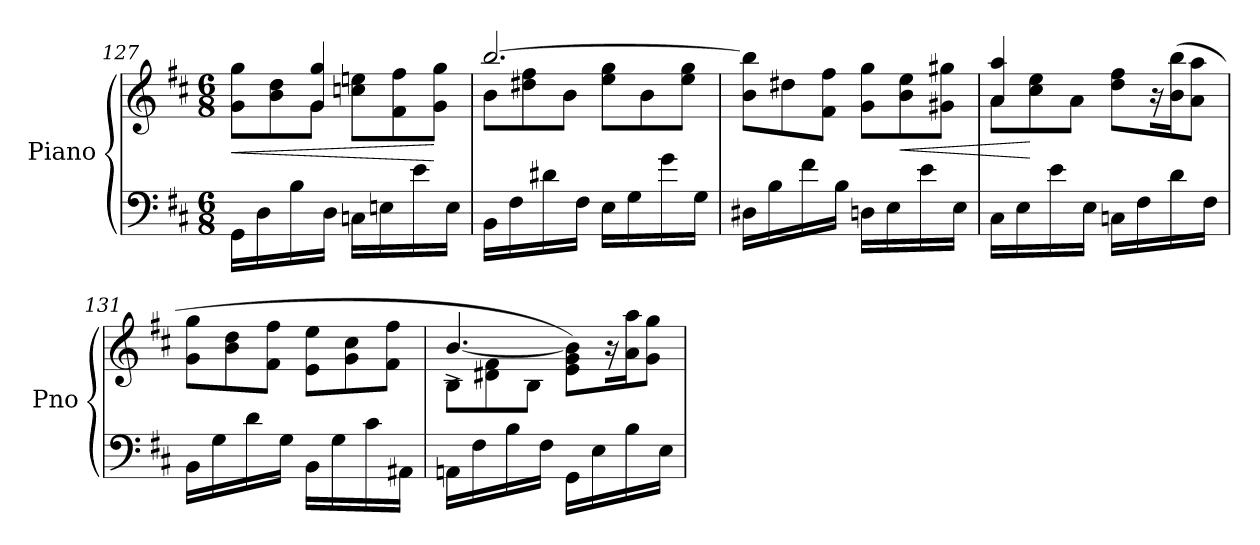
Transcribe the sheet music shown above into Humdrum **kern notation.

**kern	**kern	**dynam
*part1	*part1	*part1
*staff2	*staff1	*staff1/2
*I"Piano	*	*
*I'Pno	*	*
*clefF4	*clefG2	*
*k[f#c#]	*k[f#c#]	*
*D:	*D:	*
*M6/8	*M6/8	*
*Xtuplet	*	*
=127	=127	=127
!	!	!LO:HP:b
*	*^	*
32%3GG\L	8g\ 8gg\L	4ryy	<
32%3D\	.	.	.
.	8b\ 8dd\	.	.
32%3B\	.	.	.
.	8g\J	4g/ 4gg/	.
32%3D\J	.	.	.
32%3Cn\L	8ccn\ 8een\L	.	.
32%3En\	.	.	.
.	8f#\ 8ff#\	4ryy	.
32%3e\	.	.	.
.	8g\ 8gg\J	.	[
32%3E\J	.	.	.
=128	=128	=128	=128
32%3BB\L	[2.bb/	8b\L	.
32%3F#\	.	.	.
.	.	8dd#X\ 8ff#\	.
32%3d#X\	.	.	.
.	.	8b\J	.
32%3F#\J	.	.	.
32%3E\L	.	8ee\ 8gg\L	.
32%3G\	.	.	.
.	.	8b\	.
32%3g\	.	.	.
.	.	8ee\ 8gg\J	.
32%3G\J	.	.	.
*	*v	*v	*
=129	=129	=129
32%3D#X\L	8b\ 8bb\]L	.
32%3B\	.	.
.	8dd#X\	.
32%3f#\	.	.
.	8f#\ 8ff#\J	.
32%3B\J	.	.
32%3Dn\L	8g\ 8gg\L	.
32%3E\	.	.
!	!	!LO:HP:b
.	8b\ 8ee\	<
32%3e\	.	.
.	8g#X\ 8gg#X\J	.
32%3E\J	.	.
=130	=130	=130
*	*^	*
32%3C#\L	4a/ 4aa/	8a\L	.
32%3E\	.	.	.
.	.	8cc#\ 8ee\	[
32%3e\	.	.	.
.	8ryy	8a\J	.
32%3E\J	.	.	.
32%3Cn\L	8ryy	8dd\ 8ff#\L	.
32%3F#\	.	.	.
.	16r	16ryy	.
32%3d\	16ryy	(16b\ 16bb\K	.
.	8ryy	8a\ 8aa\J	.
32%3F#\J	.	.	.
*	*v	*v	*
!!LO:LB:g=z
=131	=131	=131
32%3BB\L	8g\ 8gg\L	.
32%3G\	.	.
.	8b\ 8dd\	.
32%3d\	.	.
.	8f#\ 8ff#\J	.
32%3G\J	.	.
32%3BB\L	8e\ 8ee\L	.
32%3G\	.	.
.	8g\ 8cc#\	.
32%3c#\	.	.
.	8f#\ 8ff#\J	.
32%3AA#X\J	.	.
=132	=132	=132
*	*^	*
32%3AAn\L	8B\L	[4.b^/	.
32%3F#\	.	.	.
.	8d#X\ 8f#\	.	.
32%3B\	.	.	.
.	8B\J	.	.
32%3F#\J	.	.	.
32%3GG\L	8ryy	8e\ 8g\ 8b\]L)	.
32%3E\	.	.	.
.	16r	16ryy	.
32%3B\	16ryy	16a\ 16aa\K	.
.	8ryy	8g\ 8gg\J	.
32%3E\J	.	.	.
*	*v	*v	*
=	=	=
*-	*-	*-
